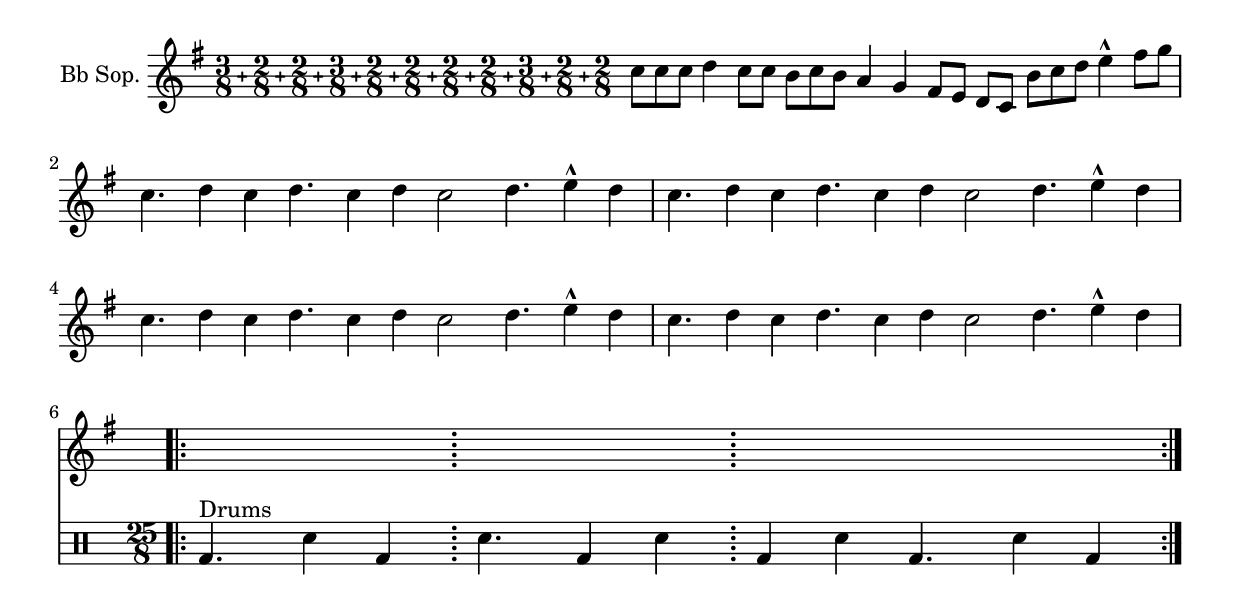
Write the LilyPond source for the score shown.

%% Do not edit this file; it is auto-generated from input/new
%% This file is in the public domain.
\version "2.11.64"

\header {
  lsrtags = "rhythms, percussion"

  texidoc = "
Though the polymetric time signature shown was not the most essential
item here, it has been included to show the beat of this piece (which
is the template of a real Balkan song!).

"
  doctitle = "Heavily customized polymetric time signatures"
} % begin verbatim


#(define plus (markup #:vcenter "+"))
#(define ((custom-time-signature one two three four five six
           seven eight nine ten eleven num) grob)
            (grob-interpret-markup grob
              (markup #:override '(baseline-skip . 0) #:number
                (#:line (
                    (#:column (one num)) plus
                    (#:column (two num)) plus
                    (#:column (three num)) plus
                    (#:column (four num)) plus
                    (#:column (five num)) plus
                    (#:column (six num)) plus
                    (#:column (seven num)) plus
                    (#:column (eight num)) plus
                    (#:column (nine num)) plus
                    (#:column (ten num)) plus
                    (#:column (eleven num))))
                )))

melody = \relative c'' {
  \set Staff.instrumentName = #"Bb Sop."
  \key g \major
  #(set-time-signature 25 8 '(3 2 2 3 2 2 2 2 3 2 2))
  \override Staff.TimeSignature #'stencil =
    #(custom-time-signature "3" "2" "2" "3" "2" "2"
      "2" "2" "3" "2" "2" "8")
  c8 c c d4 c8 c b c b a4 g fis8 e d c b' c d e4-^ fis8 g \break
  c,4. d4 c4 d4. c4 d c2 d4. e4-^ d4
  c4. d4 c4 d4. c4 d c2 d4. e4-^ d4 \break
  c4. d4 c4 d4. c4 d c2 d4. e4-^ d4
  c4. d4 c4 d4. c4 d c2 d4. e4-^ d4 \break
}

drum = \new DrumStaff \drummode {
  \bar "|:" bd4.^\markup { "Drums" } sn4 bd \bar ":" sn4.
  bd4 sn \bar ":" bd sn bd4. sn4 bd \bar ":|"
}

{
  \melody
  \drum
}
